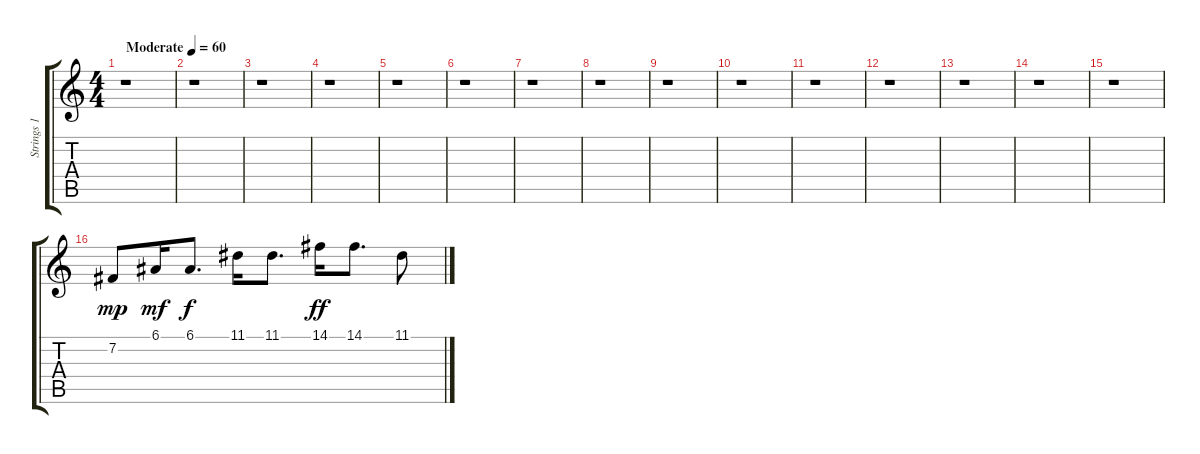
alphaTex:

\track ("Strings 1" "Strings 1") {instrument stringensemble1}
\staff {score tabs}
\tuning (E4 B3 G3 D3 A2 E2) {hide}
\ts (4 4)
\tempo (60 "Moderate")
\clef g2
\ks c
r.1{dy mp instrument stringensemble1} |
r.1 |
r.1 |
r.1 |
r.1 |
r.1 |
r.1 |
r.1 |
r.1 |
r.1 |
r.1 |
r.1 |
r.1 |
r.1 |
r.1 |
7.2.8 6.1.16{dy mf} 6.1.8{d dy f} 11.1.16 11.1.8{d} 14.1.16{dy ff} 14.1.8{d} 11.1.8
